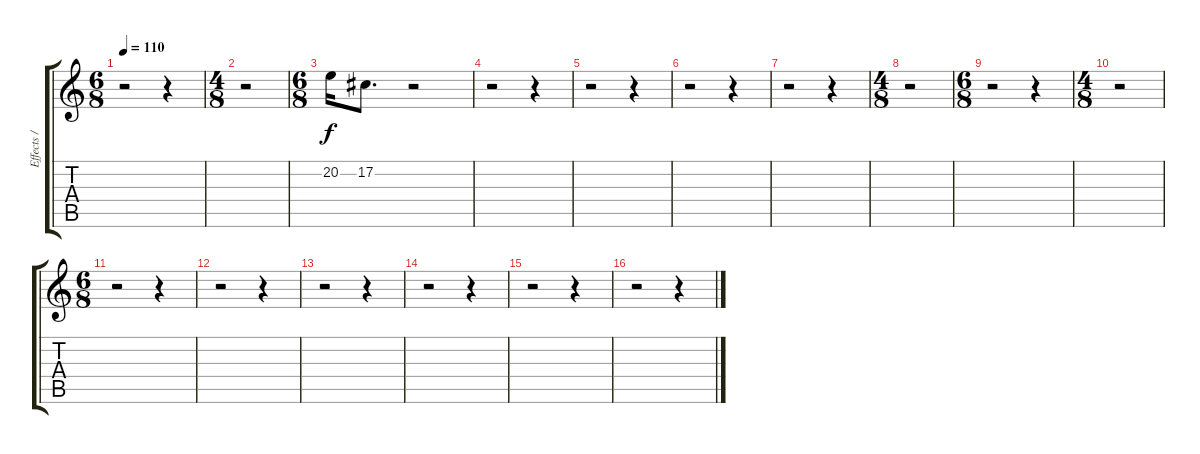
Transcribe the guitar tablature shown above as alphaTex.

\track ("Effects / Vocals / Add'l Guitar" "Effects / ") {instrument pad3polysynth}
\staff {score tabs}
\tuning (Db4 Ab3 E3 B2 Gb2 Db2) {hide}
\ts (6 8)
\tempo 110
\clef g2
\ks c
r.2{dy f} r.4 |
\ts (4 8)
r.2 |
\ts (6 8)
20.2.16{volume 12 balance 14 instrument distortionguitar} 17.2.8{d} r.2 |
r.2 r.4 |
r.2 r.4 |
r.2 r.4 |
r.2 r.4 |
\ts (4 8)
r.2 |
\ts (6 8)
r.2 r.4 |
\ts (4 8)
r.2 |
\ts (6 8)
r.2 r.4 |
r.2 r.4 |
r.2 r.4 |
r.2 r.4 |
r.2 r.4 |
r.2 r.4
